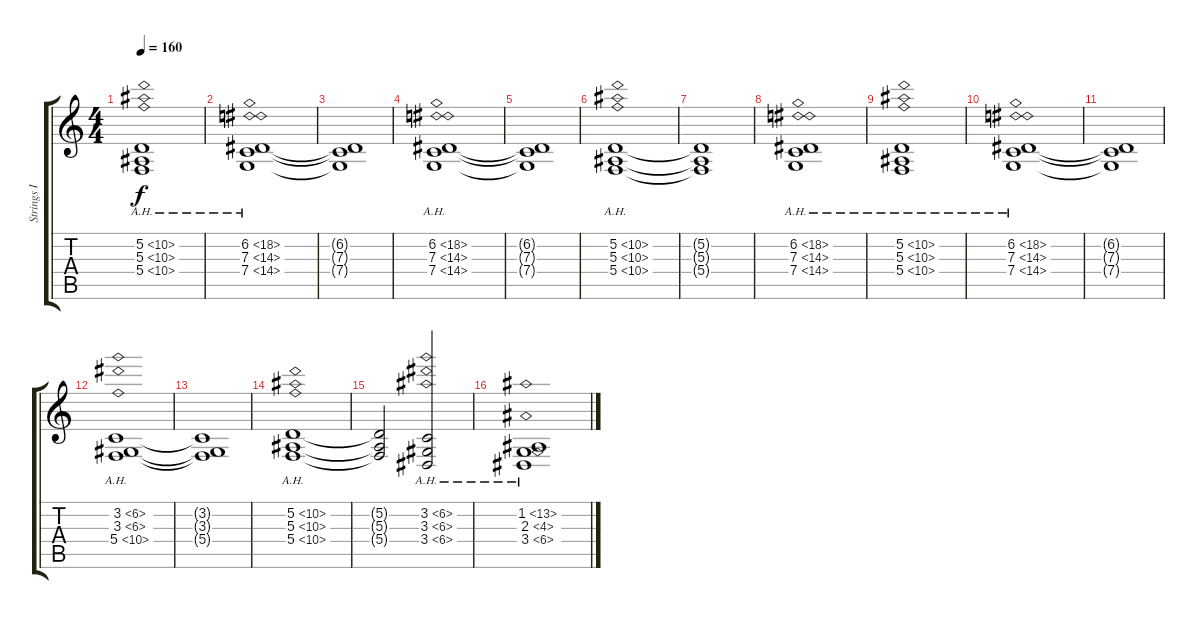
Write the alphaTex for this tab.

\track ("Strings I" "Strings I") {instrument stringensemble1}
\staff {score tabs}
\tuning (D4 A3 F3 C3 G2 D2) {hide}
\ts (4 4)
\tempo 160
\clef g2
\ks c
(5.2{ah 5} 5.3{ah 5} 5.4{ah 5}).1{dy f} |
(6.2{ah 12} 7.3{ah 7} 7.4{ah 7}).1 |
(6.2{t} 7.3{t} 7.4{t}).1 |
(6.2{ah 12} 7.3{ah 7} 7.4{ah 7}).1 |
(6.2{t} 7.3{t} 7.4{t}).1 |
(5.2{ah 5} 5.3{ah 5} 5.4{ah 5}).1 |
(5.2{t} 5.3{t} 5.4{t}).1 |
(6.2{ah 12} 7.3{ah 7} 7.4{ah 7}).1 |
(5.2{ah 5} 5.3{ah 5} 5.4{ah 5}).1 |
(6.2{ah 12} 7.3{ah 7} 7.4{ah 7}).1 |
(6.2{t} 7.3{t} 7.4{t}).1 |
(3.2{ah 3} 3.3{ah 3} 5.4{ah 5}).1 |
(3.2{t} 3.3{t} 5.4{t}).1 |
(5.2{ah 5} 5.3{ah 5} 5.4{ah 5}).1 |
(5.2{t} 5.3{t} 5.4{t}).2 (3.2{ah 3} 3.3{ah 3} 3.4{ah 3}).2 |
(1.2{ah 12} 2.3{ah 2} 3.4{ah 3}).1
